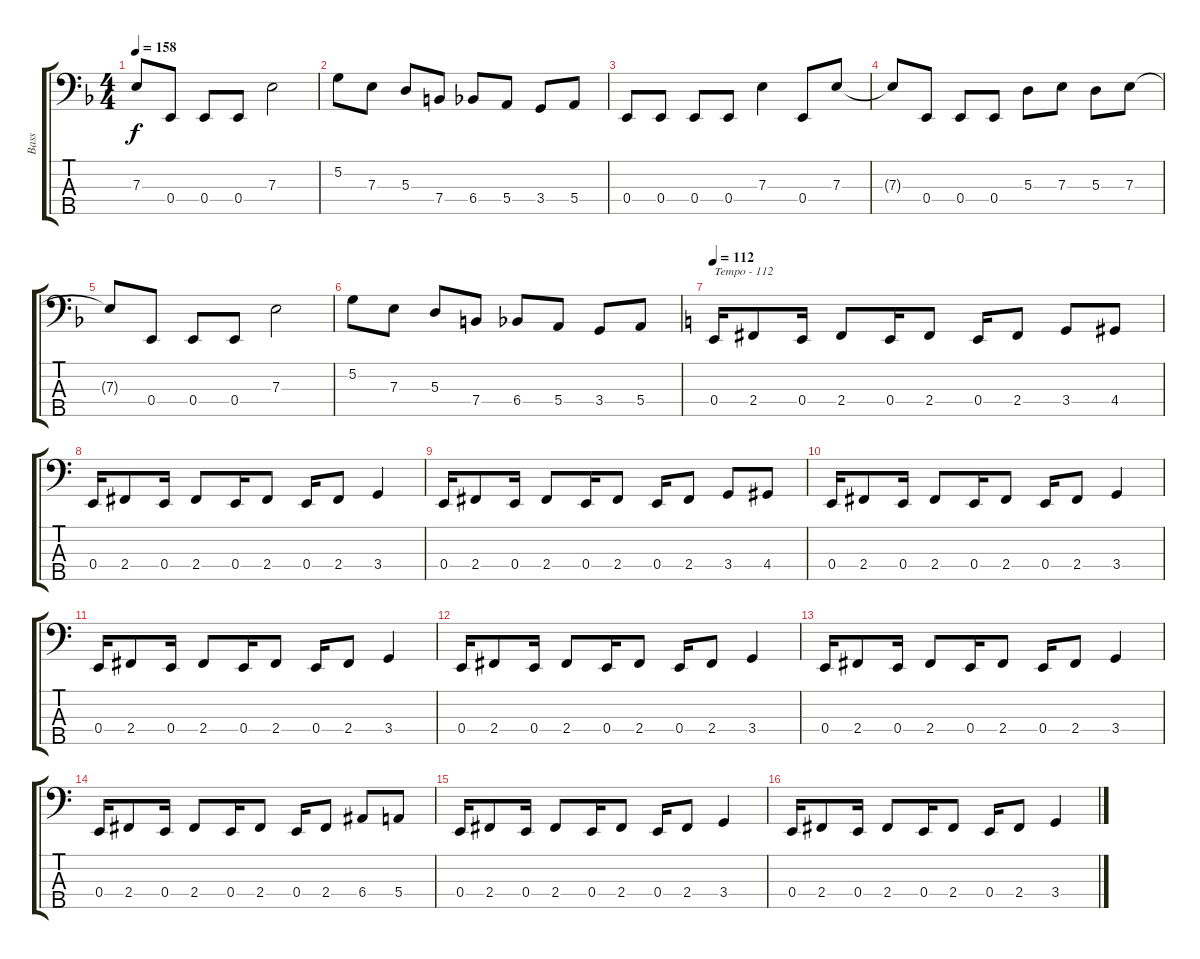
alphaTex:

\track ("Bass" "Bass") {instrument electricbassfinger}
\staff {score tabs}
\tuning (G2 D2 A1 E1 B0) {hide}
\ts (4 4)
\tempo 158
\clef f4
\ks f
7.3{t}.8{dy f} 0.4.8 0.4.8 0.4.8 7.3.2 |
5.2.8 7.3.8 5.3.8 7.4.8 6.4.8 5.4.8 3.4.8 5.4.8 |
0.4.8 0.4.8 0.4.8 0.4.8 7.3.4 0.4.8 7.3.8 |
7.3{t}.8 0.4.8 0.4.8 0.4.8 5.3.8 7.3.8 5.3.8 7.3.8 |
7.3{t}.8 0.4.8 0.4.8 0.4.8 7.3.2 |
5.2.8 7.3.8 5.3.8 7.4.8 6.4.8 5.4.8 3.4.8 5.4.8 |
\tempo 112
\ks c
0.4.16{txt "Tempo - 112"} 2.4.8 0.4.16 2.4.8 0.4.16 2.4.8 0.4.16 2.4.8 3.4.8 4.4.8 |
0.4.16 2.4.8 0.4.16 2.4.8 0.4.16 2.4.8 0.4.16 2.4.8 3.4.4 |
0.4.16 2.4.8 0.4.16 2.4.8 0.4.16 2.4.8 0.4.16 2.4.8 3.4.8 4.4.8 |
0.4.16 2.4.8 0.4.16 2.4.8 0.4.16 2.4.8 0.4.16 2.4.8 3.4.4 |
0.4.16 2.4.8 0.4.16 2.4.8 0.4.16 2.4.8 0.4.16 2.4.8 3.4.4 |
0.4.16 2.4.8 0.4.16 2.4.8 0.4.16 2.4.8 0.4.16 2.4.8 3.4.4 |
0.4.16 2.4.8 0.4.16 2.4.8 0.4.16 2.4.8 0.4.16 2.4.8 3.4.4 |
0.4.16 2.4.8 0.4.16 2.4.8 0.4.16 2.4.8 0.4.16 2.4.8 6.4.8 5.4.8 |
0.4.16 2.4.8 0.4.16 2.4.8 0.4.16 2.4.8 0.4.16 2.4.8 3.4.4 |
0.4.16 2.4.8 0.4.16 2.4.8 0.4.16 2.4.8 0.4.16 2.4.8 3.4.4
